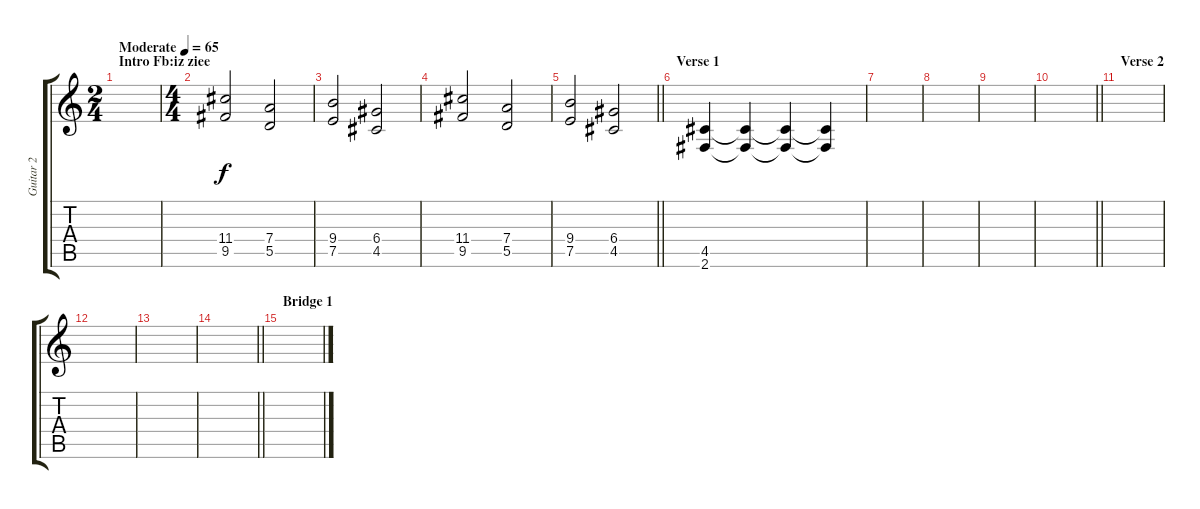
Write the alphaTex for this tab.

\track ("Guitar 2" "Guitar 2") {instrument overdrivenguitar}
\staff {score tabs}
\tuning (E4 B3 G3 D3 A2 E2) {hide}
\ts (2 4)
\section ("" "Intro Fb:iz ziee")
\tempo (65 "Moderate")
\clef g2
\ks c
|
\ts (4 4)
(11.4 9.5).2 (7.4 5.5).2 |
(9.4 7.5).2 (6.4 4.5).2 |
(11.4 9.5).2 (7.4 5.5).2 |
\barLineRight lightlight
(9.4 7.5).2 (6.4 4.5).2 |
\section ("" "Verse 1")
(4.5 2.6).4{volume 0} (4.5{t} 2.6{t}).4 (4.5{t} 2.6{t}).4 (4.5{t} 2.6{t}).4 |
|
|
|
\barLineRight lightlight
|
\section ("" "Verse 2")
|
|
|
\barLineRight lightlight
|
\section ("" "Bridge 1")
